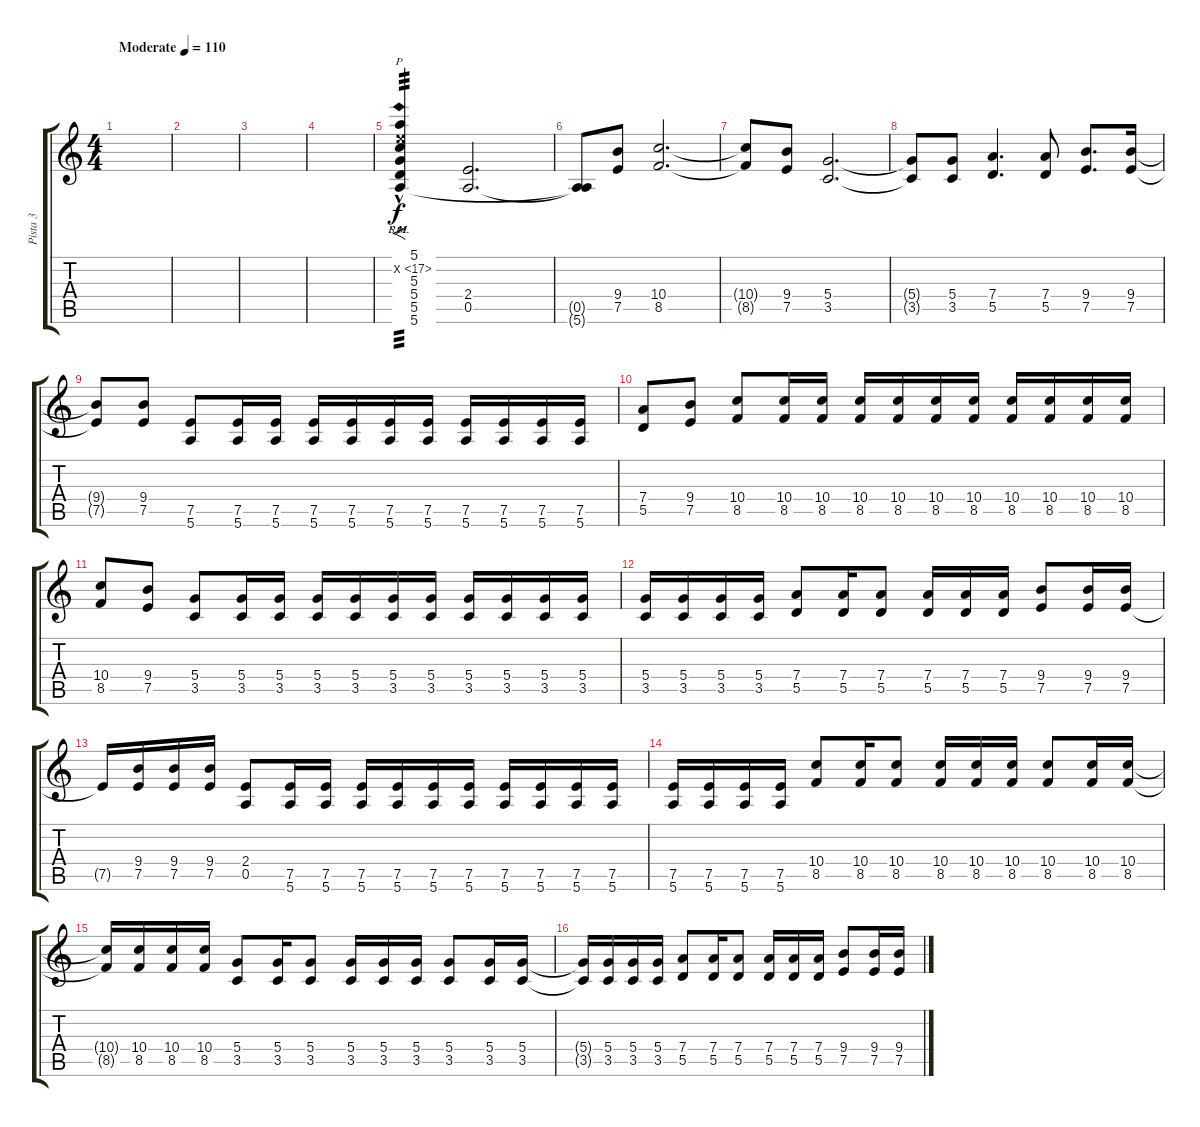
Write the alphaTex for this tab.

\track ("Pista 3" "Pista 3") {mute instrument distortionguitar}
\staff {score tabs}
\tuning (E4 B3 G3 D3 A2 E2) {hide}
\ts (4 4)
\tempo (110 "Moderate")
\clef g2
\ks c
|
|
|
|
(5.1 5.2{sh 12 hac pm x} 5.3 5.4 5.5 5.6).4{f p tp 3} (2.4 0.5).2{d dy f} |
(0.5{t} 5.6{t}).8 (9.4 7.5).8 (10.4 8.5).2{d} |
(10.4{t} 8.5{t}).8 (9.4 7.5).8 (5.4 3.5).2{d} |
(5.4{t} 3.5{t}).8 (5.4 3.5).8 (7.4 5.5).4{d} (7.4 5.5).8 (9.4 7.5).8{d} (9.4 7.5).16 |
(9.4{t} 7.5{t}).8 (9.4 7.5).8 (7.5 5.6).8 (7.5 5.6).16 (7.5 5.6).16 (7.5 5.6).16 (7.5 5.6).16 (7.5 5.6).16 (7.5 5.6).16 (7.5 5.6).16 (7.5 5.6).16 (7.5 5.6).16 (7.5 5.6).16 |
(7.4 5.5).8 (9.4 7.5).8 (10.4 8.5).8 (10.4 8.5).16 (10.4 8.5).16 (10.4 8.5).16 (10.4 8.5).16 (10.4 8.5).16 (10.4 8.5).16 (10.4 8.5).16 (10.4 8.5).16 (10.4 8.5).16 (10.4 8.5).16 |
(10.4 8.5).8 (9.4 7.5).8 (5.4 3.5).8 (5.4 3.5).16 (5.4 3.5).16 (5.4 3.5).16 (5.4 3.5).16 (5.4 3.5).16 (5.4 3.5).16 (5.4 3.5).16 (5.4 3.5).16 (5.4 3.5).16 (5.4 3.5).16 |
(5.4 3.5).16 (5.4 3.5).16 (5.4 3.5).16 (5.4 3.5).16 (7.4 5.5).8 (7.4 5.5).16 (7.4 5.5).8 (7.4 5.5).16 (7.4 5.5).16 (7.4 5.5).16 (9.4 7.5).8 (9.4 7.5).16 (9.4 7.5).16 |
7.5{t}.16 (9.4 7.5).16 (9.4 7.5).16 (9.4 7.5).16 (2.4 0.5).8 (7.5 5.6).16 (7.5 5.6).16 (7.5 5.6).16 (7.5 5.6).16 (7.5 5.6).16 (7.5 5.6).16 (7.5 5.6).16 (7.5 5.6).16 (7.5 5.6).16 (7.5 5.6).16 |
(7.5 5.6).16 (7.5 5.6).16 (7.5 5.6).16 (7.5 5.6).16 (10.4 8.5).8 (10.4 8.5).16 (10.4 8.5).8 (10.4 8.5).16 (10.4 8.5).16 (10.4 8.5).16 (10.4 8.5).8 (10.4 8.5).16 (10.4 8.5).16 |
(10.4{t} 8.5{t}).16 (10.4 8.5).16 (10.4 8.5).16 (10.4 8.5).16 (5.4 3.5).8 (5.4 3.5).16 (5.4 3.5).8 (5.4 3.5).16 (5.4 3.5).16 (5.4 3.5).16 (5.4 3.5).8 (5.4 3.5).16 (5.4 3.5).16 |
(5.4{t} 3.5{t}).16 (5.4 3.5).16 (5.4 3.5).16 (5.4 3.5).16 (7.4 5.5).8 (7.4 5.5).16 (7.4 5.5).8 (7.4 5.5).16 (7.4 5.5).16 (7.4 5.5).16 (9.4 7.5).8 (9.4 7.5).16 (9.4 7.5).16
